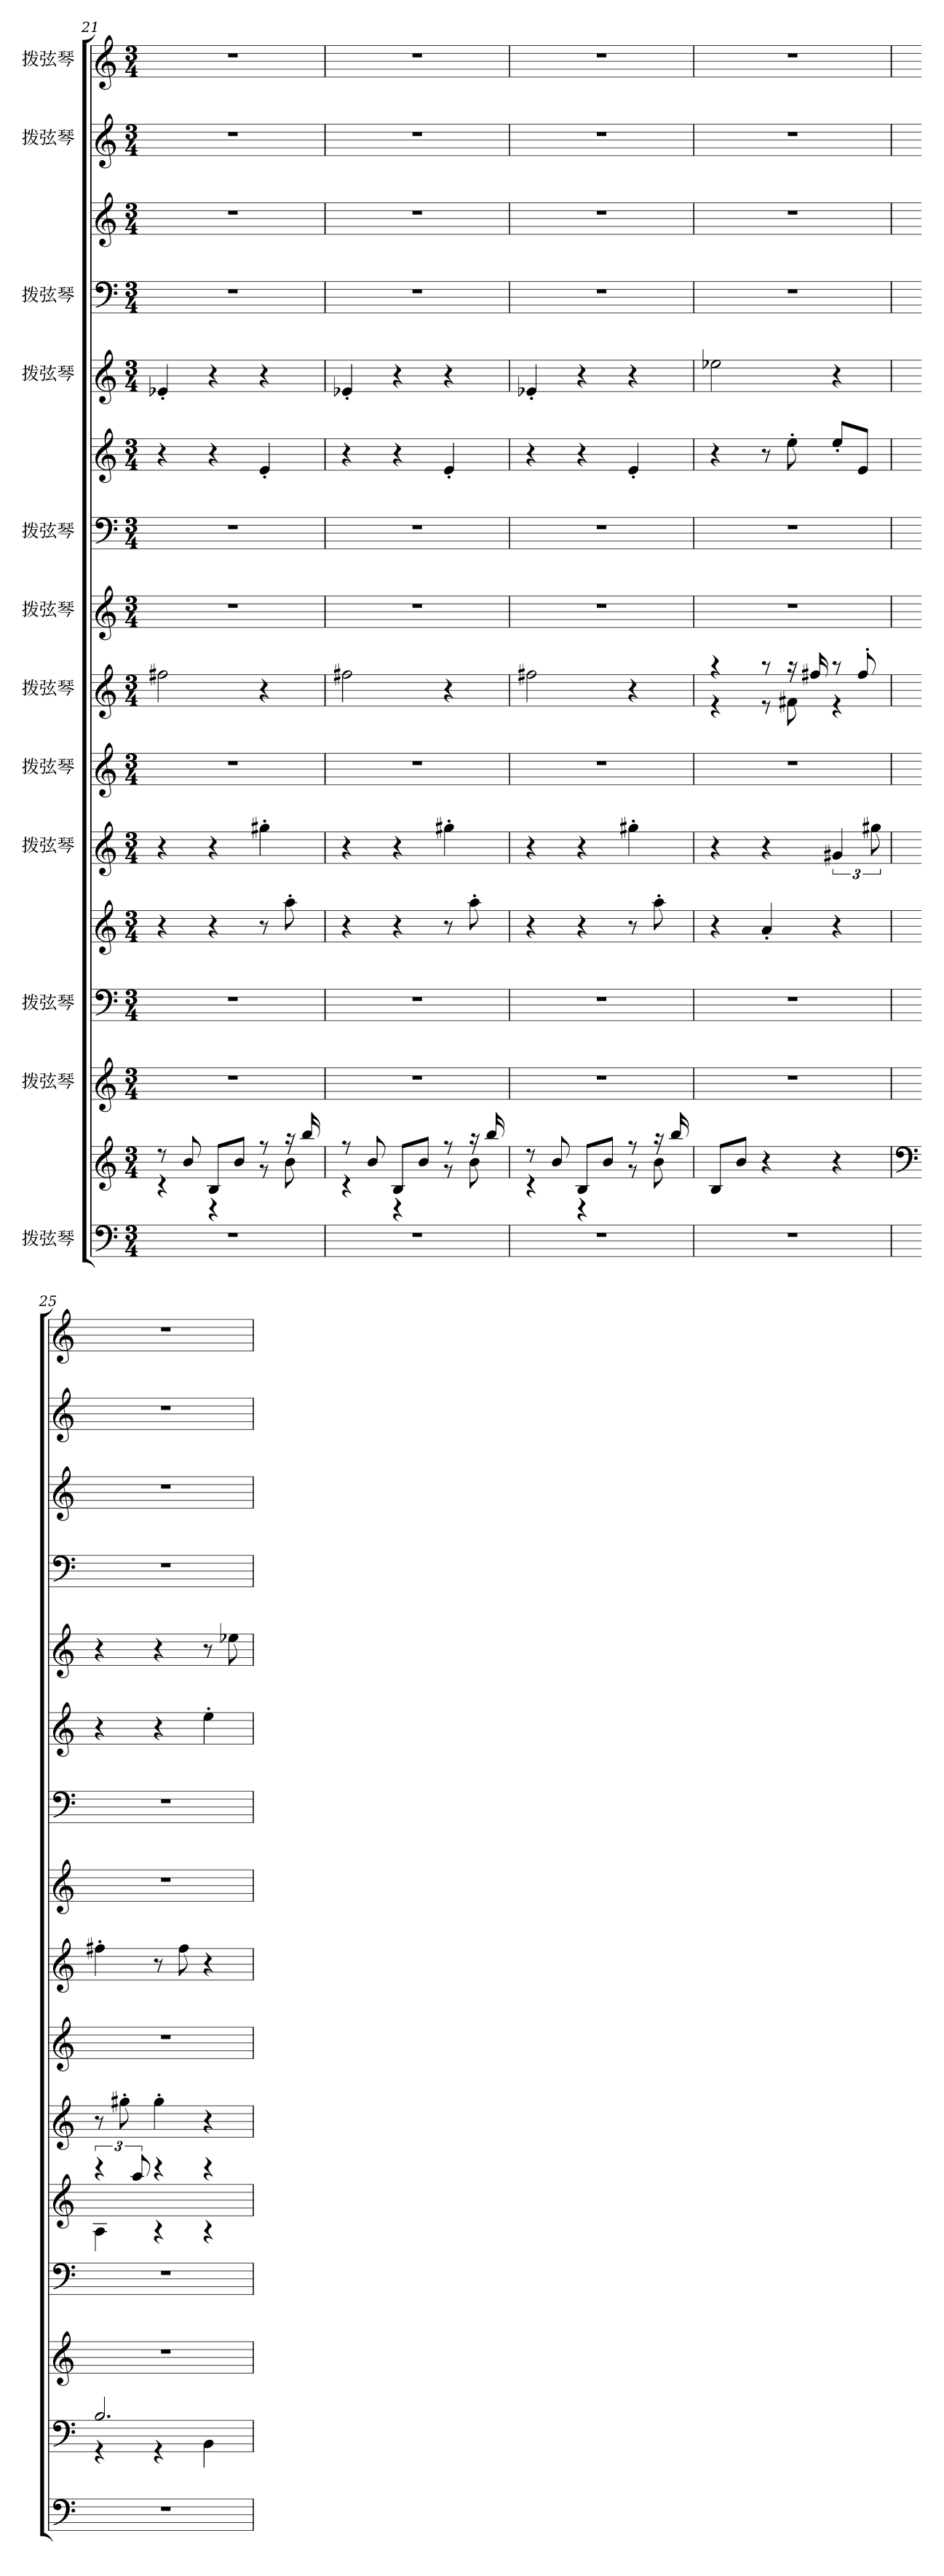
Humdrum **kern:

**kern	**kern	**kern	**kern	**kern	**kern	**kern	**kern	**kern	**kern	**kern	**kern	**kern	**kern	**kern	**kern
*part12	*part12	*part11	*part10	*part10	*part9	*part8	*part7	*part6	*part5	*part5	*part4	*part3	*part3	*part2	*part1
*staff16	*staff15	*staff14	*staff13	*staff12	*staff11	*staff10	*staff9	*staff8	*staff7	*staff6	*staff5	*staff4	*staff3	*staff2	*staff1
*I"拨弦琴	*	*I"拨弦琴	*I"拨弦琴	*	*I"拨弦琴	*I"拨弦琴	*I"拨弦琴	*I"拨弦琴	*I"拨弦琴	*	*I"拨弦琴	*I"拨弦琴	*	*I"拨弦琴	*I"拨弦琴
*clefF4	*clefG2	*clefG2	*clefF4	*clefG2	*clefG2	*clefG2	*clefG2	*clefG2	*clefF4	*clefG2	*clefG2	*clefF4	*clefG2	*clefG2	*clefG2
*k[]	*k[]	*k[]	*k[]	*k[]	*k[]	*k[]	*k[]	*k[]	*k[]	*k[]	*k[]	*k[]	*k[]	*k[]	*k[]
*M3/4	*M3/4	*M3/4	*M3/4	*M3/4	*M3/4	*M3/4	*M3/4	*M3/4	*M3/4	*M3/4	*M3/4	*M3/4	*M3/4	*M3/4	*M3/4
=21	=21	=21	=21	=21	=21	=21	=21	=21	=21	=21	=21	=21	=21	=21	=21
*	*^	*	*	*	*	*	*	*	*	*	*	*	*	*	*
2.r	8r	4r	2.r	2.r	4r	4r	2.r	2ff#X\	2.r	2.r	4r	4e-X'/	2.r	2.r	2.r	2.r
.	8b/	.	.	.	.	.	.	.	.	.	.	.	.	.	.	.
.	8B/L	4r	.	.	4r	4r	.	.	.	.	4r	4r	.	.	.	.
.	8b/J	.	.	.	.	.	.	.	.	.	.	.	.	.	.	.
.	8r	8r	.	.	8r	4gg#X'\	.	4r	.	.	4e'/	4r	.	.	.	.
.	16r	8b\	.	.	8aa'\	.	.	.	.	.	.	.	.	.	.	.
.	16bb/	.	.	.	.	.	.	.	.	.	.	.	.	.	.	.
=22	=22	=22	=22	=22	=22	=22	=22	=22	=22	=22	=22	=22	=22	=22	=22	=22
2.r	8r	4r	2.r	2.r	4r	4r	2.r	2ff#X\	2.r	2.r	4r	4e-X'/	2.r	2.r	2.r	2.r
.	8b/	.	.	.	.	.	.	.	.	.	.	.	.	.	.	.
.	8B/L	4r	.	.	4r	4r	.	.	.	.	4r	4r	.	.	.	.
.	8b/J	.	.	.	.	.	.	.	.	.	.	.	.	.	.	.
.	8r	8r	.	.	8r	4gg#X'\	.	4r	.	.	4e'/	4r	.	.	.	.
.	16r	8b\	.	.	8aa'\	.	.	.	.	.	.	.	.	.	.	.
.	16bb/	.	.	.	.	.	.	.	.	.	.	.	.	.	.	.
!!LO:PB:g=z
=23	=23	=23	=23	=23	=23	=23	=23	=23	=23	=23	=23	=23	=23	=23	=23	=23
2.r	8r	4r	2.r	2.r	4r	4r	2.r	2ff#X\	2.r	2.r	4r	4e-X'/	2.r	2.r	2.r	2.r
.	8b/	.	.	.	.	.	.	.	.	.	.	.	.	.	.	.
.	8B/L	4r	.	.	4r	4r	.	.	.	.	4r	4r	.	.	.	.
.	8b/J	.	.	.	.	.	.	.	.	.	.	.	.	.	.	.
.	8r	8r	.	.	8r	4gg#X'\	.	4r	.	.	4e'/	4r	.	.	.	.
.	16r	8b\	.	.	8aa'\	.	.	.	.	.	.	.	.	.	.	.
.	16bb/	.	.	.	.	.	.	.	.	.	.	.	.	.	.	.
*	*v	*v	*	*	*	*	*	*	*	*	*	*	*	*	*	*
=24	=24	=24	=24	=24	=24	=24	=24	=24	=24	=24	=24	=24	=24	=24	=24
*	*	*	*	*	*	*	*^	*	*	*	*	*	*	*	*
2.r	8B/L	2.r	2.r	4r	4r	2.r	4r	4r	2.r	2.r	4r	2ee-X\	2.r	2.r	2.r	2.r
.	8b/J	.	.	.	.	.	.	.	.	.	.	.	.	.	.	.
.	4r	.	.	4a'/	4r	.	8r	8r	.	.	8r	.	.	.	.	.
.	.	.	.	.	.	.	16r	8f#X\	.	.	8ee'\	.	.	.	.	.
.	.	.	.	.	.	.	16ff#X/	.	.	.	.	.	.	.	.	.
.	4r	.	.	4r	6g#X/	.	8r	4r	.	.	8ee'/L	4r	.	.	.	.
.	.	.	.	.	.	.	8ff#'/	.	.	.	8e/J	.	.	.	.	.
.	.	.	.	.	12gg#X\	.	.	.	.	.	.	.	.	.	.	.
*	*	*	*	*	*	*	*v	*v	*	*	*	*	*	*	*	*
=25	=25	=25	=25	=25	=25	=25	=25	=25	=25	=25	=25	=25	=25	=25	=25
*	*clefF4	*	*	*	*	*	*	*	*	*	*	*	*	*	*
*	*^	*	*	*^	*	*	*	*	*	*	*	*	*	*	*
2.r	2.B/	4r	2.r	2.r	6r	4A\	8r	2.r	4ff#X'\	2.r	2.r	4r	4r	2.r	2.r	2.r	2.r
.	.	.	.	.	.	.	8gg#X'\	.	.	.	.	.	.	.	.	.	.
.	.	.	.	.	12aa/	.	.	.	.	.	.	.	.	.	.	.	.
.	.	4r	.	.	4r	4r	4gg#'\	.	8r	.	.	4r	4r	.	.	.	.
.	.	.	.	.	.	.	.	.	8ff#\	.	.	.	.	.	.	.	.
.	.	4BB\	.	.	4r	4r	4r	.	4r	.	.	4ee'\	8r	.	.	.	.
.	.	.	.	.	.	.	.	.	.	.	.	.	8ee-X\	.	.	.	.
*	*v	*v	*	*	*v	*v	*	*	*	*	*	*	*	*	*	*	*
=	=	=	=	=	=	=	=	=	=	=	=	=	=	=	=
*-	*-	*-	*-	*-	*-	*-	*-	*-	*-	*-	*-	*-	*-	*-	*-
